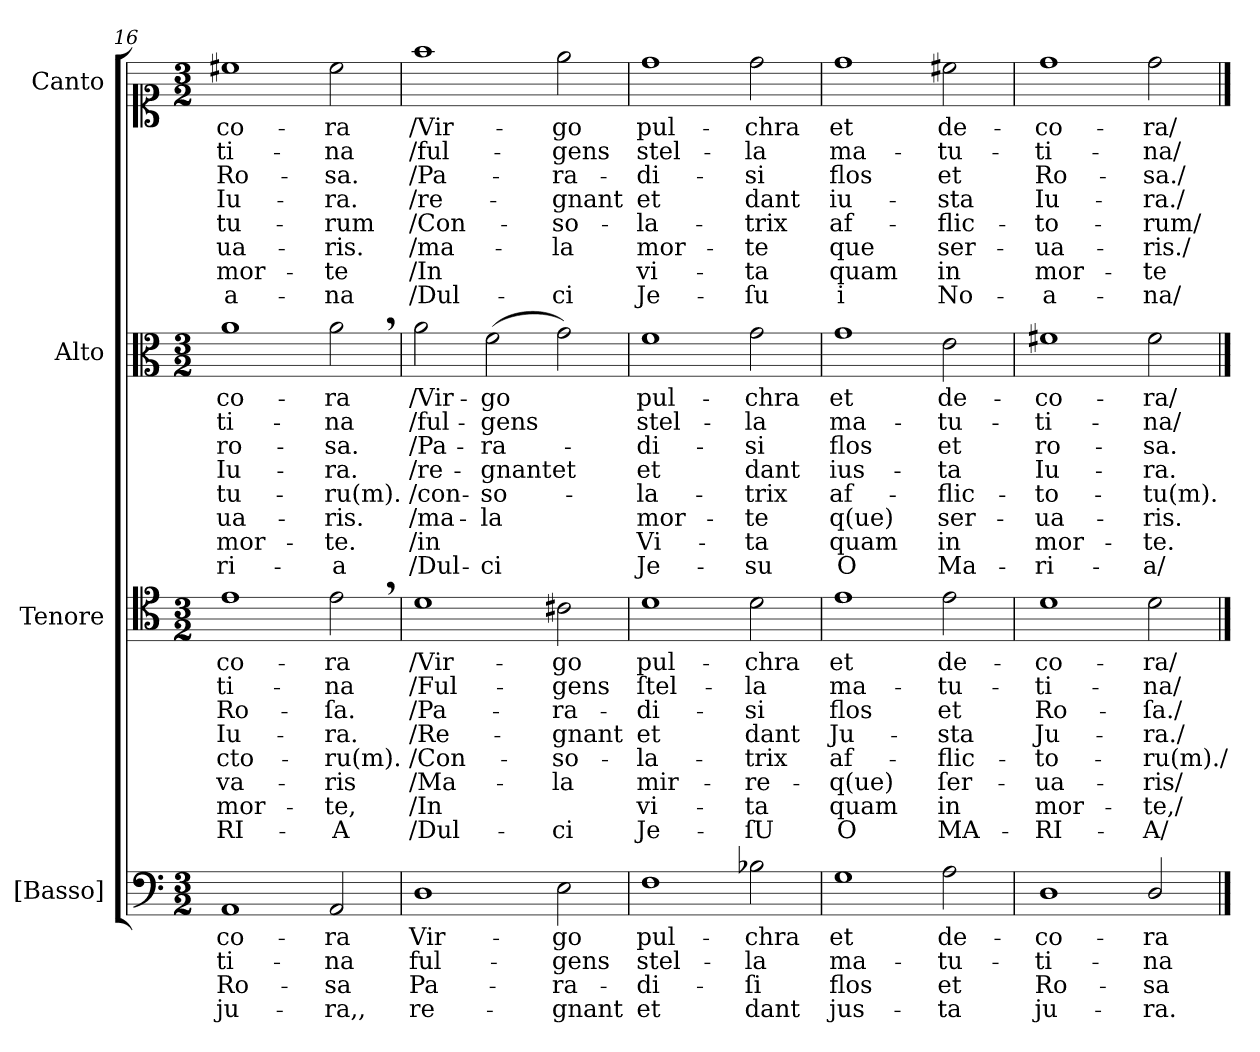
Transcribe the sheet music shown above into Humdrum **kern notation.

**kern	**text	**text	**text	**text	**kern	**text	**text	**text	**text	**text	**text	**text	**text	**kern	**text	**text	**text	**text	**text	**text	**text	**text	**kern	**text	**text	**text	**text	**text	**text	**text	**text
*part4	*part4	*part4	*part4	*part4	*part3	*part3	*part3	*part3	*part3	*part3	*part3	*part3	*part3	*part2	*part2	*part2	*part2	*part2	*part2	*part2	*part2	*part2	*part1	*part1	*part1	*part1	*part1	*part1	*part1	*part1	*part1
*staff4	*staff4	*staff4	*staff4	*staff4	*staff3	*staff3	*staff3	*staff3	*staff3	*staff3	*staff3	*staff3	*staff3	*staff2	*staff2	*staff2	*staff2	*staff2	*staff2	*staff2	*staff2	*staff2	*staff1	*staff1	*staff1	*staff1	*staff1	*staff1	*staff1	*staff1	*staff1
*I"[Basso]	*	*	*	*	*I"Tenore	*	*	*	*	*	*	*	*	*I"Alto	*	*	*	*	*	*	*	*	*I"Canto	*	*	*	*	*	*	*	*
*I'[B.]	*	*	*	*	*I'T.	*	*	*	*	*	*	*	*	*I'A.	*	*	*	*	*	*	*	*	*I'C.	*	*	*	*	*	*	*	*
*clefF4	*	*	*	*	*clefC4	*	*	*	*	*	*	*	*	*clefC3	*	*	*	*	*	*	*	*	*clefC1	*	*	*	*	*	*	*	*
*k[]	*	*	*	*	*k[]	*	*	*	*	*	*	*	*	*k[]	*	*	*	*	*	*	*	*	*k[]	*	*	*	*	*	*	*	*
*M3/2	*	*	*	*	*M3/2	*	*	*	*	*	*	*	*	*M3/2	*	*	*	*	*	*	*	*	*M3/2	*	*	*	*	*	*	*	*
=16	=16	=16	=16	=16	=16	=16	=16	=16	=16	=16	=16	=16	=16	=16	=16	=16	=16	=16	=16	=16	=16	=16	=16	=16	=16	=16	=16	=16	=16	=16	=16
1AA/	-co-	-ti-	Ro-	ju-	1e\	-co-	-ti-	Ro-	Iu-	-cto-	-va-	mor-	-RI-	1a\	-co-	-ti-	ro-	Iu-	-tu-	-ua-	mor-	-ri-	1cc#X\	-co-	-ti-	Ro-	Iu-	-tu-	-ua-	mor-	-a-
2AA/	-ra	-na	-sa	-ra,,	2e,\	-ra	-na	-ſa.	-ra.	-ru(m).	-ris	-te,	-A	2a,\	-ra	-na	-sa.	-ra.	-ru(m).	-ris.	-te.	-a	2cc#\	-ra	-na	-sa.	-ra.	-rum	-ris.	-te	-na
=17	=17	=17	=17	=17	=17	=17	=17	=17	=17	=17	=17	=17	=17	=17	=17	=17	=17	=17	=17	=17	=17	=17	=17	=17	=17	=17	=17	=17	=17	=17	=17
1D\	Vir-	ful-	Pa-	re-	1d\	/Vir-	/Ful-	/Pa-	/Re-	/Con-	/Ma-	/In	/Dul-	2a\	/Vir-	/ful-	/Pa-	/re-	/con-	/ma-	/in	/Dul-	1ff\	/Vir-	/ful-	/Pa-	/re-	/Con-	/ma-	/In	/Dul-
.	.	.	.	.	.	.	.	.	.	.	.	.	.	(2f\	-go	-gens	-ra-	-gnant	-so-	-la	.	-ci	.	.	.	.	.	.	.	.	.
2E\	-go	-gens	-ra-	-gnant	2c#X\	-go	-gens	-ra-	-gnant	-so-	-la	.	-ci	2g\)	.	.	.	et	.	.	.	.	2ee\	-go	-gens	-ra-	-gnant	-so-	-la	.	-ci
=18	=18	=18	=18	=18	=18	=18	=18	=18	=18	=18	=18	=18	=18	=18	=18	=18	=18	=18	=18	=18	=18	=18	=18	=18	=18	=18	=18	=18	=18	=18	=18
1F\	pul-	stel-	-di-	et	1d\	pul-	ſtel-	-di-	et	-la-	mir-	vi-	Je-	1f\	pul-	stel-	-di-	et	-la-	mor-	Vi-	Je-	1dd\	pul-	stel-	-di-	et	-la-	mor-	vi-	Je-
2B-X\	-chra	-la	-ſi	dant	2d\	-chra	-la	-si	dant	-trix	-re-	-ta	-ſU	2g\	-chra	-la	-si	dant	-trix	-te	-ta	-su	2dd\	-chra	-la	-si	dant	-trix	-te	-ta	-ſu
=19	=19	=19	=19	=19	=19	=19	=19	=19	=19	=19	=19	=19	=19	=19	=19	=19	=19	=19	=19	=19	=19	=19	=19	=19	=19	=19	=19	=19	=19	=19	=19
1G\	et	ma-	flos	jus-	1e\	et	ma-	flos	Ju-	af-	-q(ue)	quam	O	1g\	et	ma-	flos	ius-	af-	q(ue)	quam	O	1dd\	et	ma-	flos	iu-	af-	que	quam	i
2A\	de-	-tu-	et	-ta	2e\	de-	-tu-	et	-sta	-flic-	ſer-	in	MA-	2e\	de-	-tu-	et	-ta	-flic-	ser-	in	Ma-	2cc#X\	de-	-tu-	et	-sta	-flic-	ser-	in	No-
=20	=20	=20	=20	=20	=20	=20	=20	=20	=20	=20	=20	=20	=20	=20	=20	=20	=20	=20	=20	=20	=20	=20	=20	=20	=20	=20	=20	=20	=20	=20	=20
1D\	-co-	-ti-	Ro-	ju-	1d\	-co-	-ti-	Ro-	Ju-	-to-	-ua-	mor-	-RI-	1f#X\	-co-	-ti-	ro-	Iu-	-to-	-ua-	mor-	-ri-	1dd\	-co-	-ti-	Ro-	Iu-	-to-	-ua-	mor-	-a-
2D/	-ra	-na	-sa	-ra.	2d\	-ra/	-na/	-ſa./	-ra./	-ru(m)./	-ris/	-te,/	-A/	2f#\	-ra/	-na/	-sa.	-ra.	-tu(m).	-ris.	-te.	-a/	2dd\	-ra/	-na/	-sa./	-ra./	-rum/	-ris./	-te	-na/
==	==	==	==	==	==	==	==	==	==	==	==	==	==	==	==	==	==	==	==	==	==	==	==	==	==	==	==	==	==	==	==
*-	*-	*-	*-	*-	*-	*-	*-	*-	*-	*-	*-	*-	*-	*-	*-	*-	*-	*-	*-	*-	*-	*-	*-	*-	*-	*-	*-	*-	*-	*-	*-
